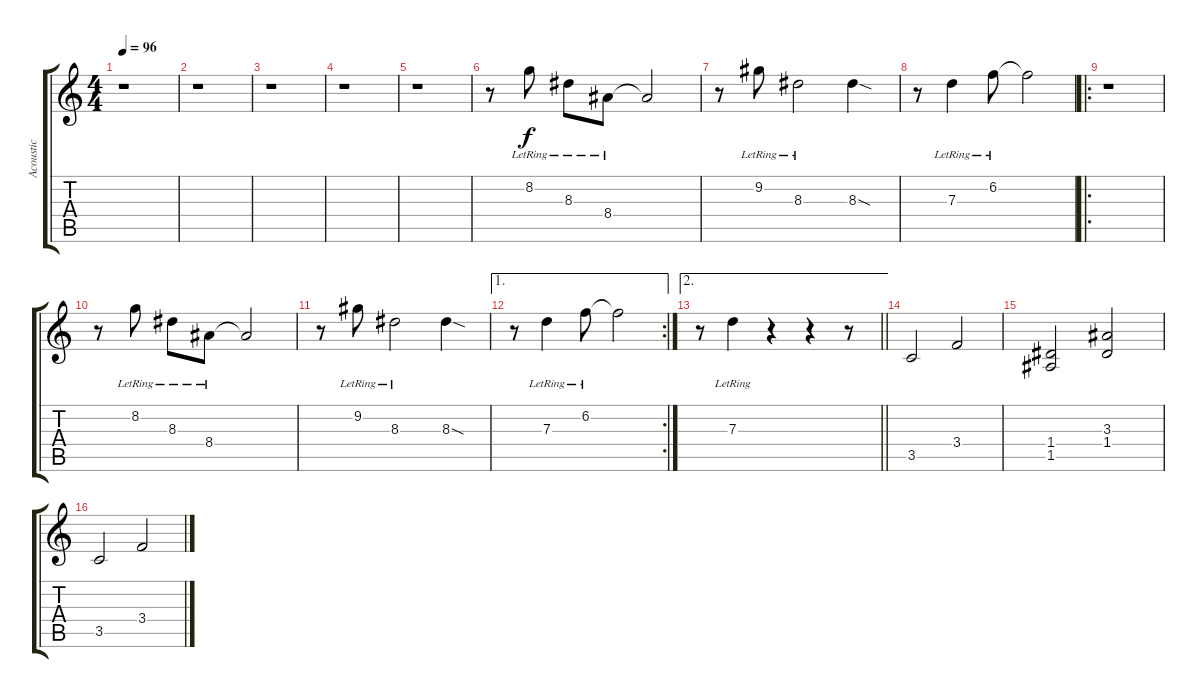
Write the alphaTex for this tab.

\track ("Acoustic" "Acoustic") {instrument acousticguitarsteel}
\staff {score tabs}
\tuning (E4 B3 G3 D3 A2 E2) {hide}
\ts (4 4)
\tempo 96
\clef g2
\ks c
r.1{dy f instrument acousticguitarsteel} |
r.1 |
r.1 |
r.1 |
r.1 |
r.8 8.2{lr}.8 8.3{lr}.8 8.4{lr}.8 8.4{t}.2 |
r.8 9.2{lr}.8 8.3{lr}.2 8.3{sod}.4 |
r.8 7.3{lr}.4 6.2{lr}.8 6.2{t}.2 |
\ro
r.1 |
r.8 8.2{lr}.8 8.3{lr}.8 8.4{lr}.8 8.4{t}.2 |
r.8 9.2{lr}.8 8.3{lr}.2 8.3{sod}.4 |
\ae 1
\rc 2
r.8 7.3{lr}.4 6.2{lr}.8 6.2{t}.2 |
\ae 2
\barLineRight lightlight
r.8 7.3{lr}.4 r.4 r.4 r.8 |
3.5.2 3.4.2 |
(1.4 1.5).2 (3.3 1.4).2 |
3.5.2 3.4.2
